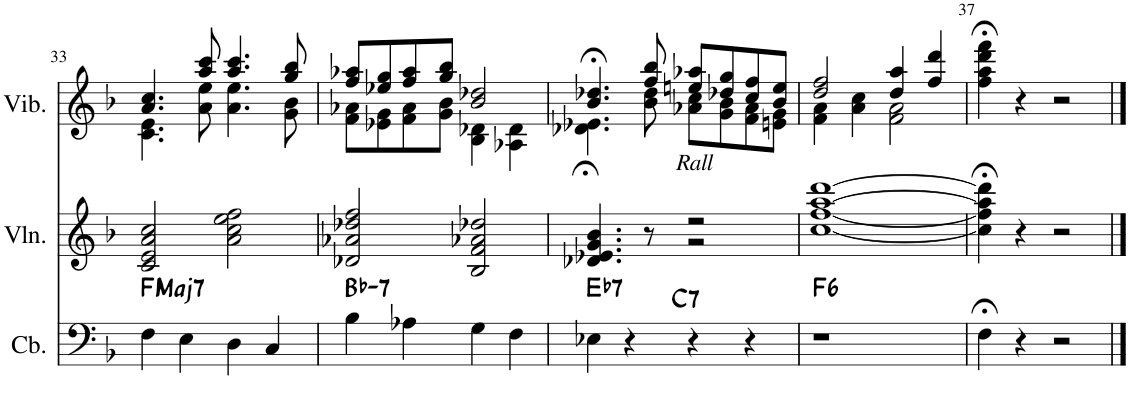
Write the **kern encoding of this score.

**kern	**harte	**kern	**kern
*part3	*part3	*part2	*part1
*staff3	*	*staff2	*staff1
*I"Contrebasse	*	*I"Violon	*I"Vibraphone
*I'Cb.	*	*I'Vln.	*I'Vib.
!!LO:PB:g=z
*clefF4	*	*clefG2	*clefG2
*Trd7c12	*	*	*
*k[b-]	*	*k[b-]	*k[b-]
*M4/4	*	*M4/4	*M4/4
=33	=33	=33	=33
*	*	*	*^
!	!LO:H:kt=Maj7	!	!	!
4F\	F:maj7	2c/ 2e/ 2a/ 2cc/	4.a/ 4.cc/	4.c\ 4.e\
4E\	.	.	.	.
.	.	.	8aa/ 8ccc/	8a\ 8ee\
4D\	.	2a\ 2cc\ 2ee\ 2ff\	4.aa/ 4.ccc/	4.a\ 4.ee\
4C/	.	.	.	.
.	.	.	8gg/ 8bb-/	8g\ 8b-\
=34	=34	=34	=34	=34
!	!LO:H:kt=7	!	!	!
4B-\	Bb:min7	2d-X/ 2a-X/ 2dd-X/ 2ff/	8ff/ 8aa-X/L	8f\ 8a-X\L
.	.	.	8ee-X/ 8gg/	8e-X\ 8g\
4A-X\	.	.	8ff/ 8aa-/	8f\ 8a-\
.	.	.	8gg/ 8bb-/J	8g\ 8b-\J
4G\	.	2B-/ 2f/ 2a-X/ 2dd-X/	2b-/ 2dd-X/	4B-\ 4d-X\
4F\	.	.	.	4A-X\ 4d-\
=35	=35	=35	=35	=35
*	*	*^	*	*
!	!LO:H:kt=7	!	!	!	!
4E-X\	Eb:7	4.d-X/;< 4.e-X/;< 4.g/;< 4.b-/;<	2ryy	4.b-/;< 4.dd-X/;<	4.d-X\ 4.e-X\
4r	.	.	.	.	.
.	.	8r	.	8ff/ 8bb-/	8b-\ 8dd-\
!	!LO:H:kt=7	!	!	!LO:TX:b:i:t=Rall	!
4r	C:7	2r	2r	8een/ 8aa-X/L	8a-X\ 8cc\L
.	.	.	.	8dd-X/ 8gg/	8g\ 8b-\
4r	.	.	.	8cc/ 8ff/	8f\ 8a-\
.	.	.	.	8b-/ 8ee/J	8en\ 8g\J
*	*	*v	*v	*	*
=36	=36	=36	=36	=36
!	!LO:H:kt=6	!	!	!
1r	F:maj6	[1cc [1ff [1aa [1ddd	2dd/ 2ff/	4f\ 4a\
.	.	.	.	4a\ 4cc\
.	.	.	4dd/ 4aa/	2f\ 2a\
.	.	.	4ff/ 4ddd/	.
*	*	*	*v	*v
=37	=37	=37	=37
4F;<\	.	4cc\];< 4ff\];< 4aa\];< 4ddd\];<	4ff\;< 4aa\;< 4ddd\;< 4fff\;<
4r	.	4r	4r
2r	.	2r	2r
==	==	==	==
*-	*-	*-	*-
